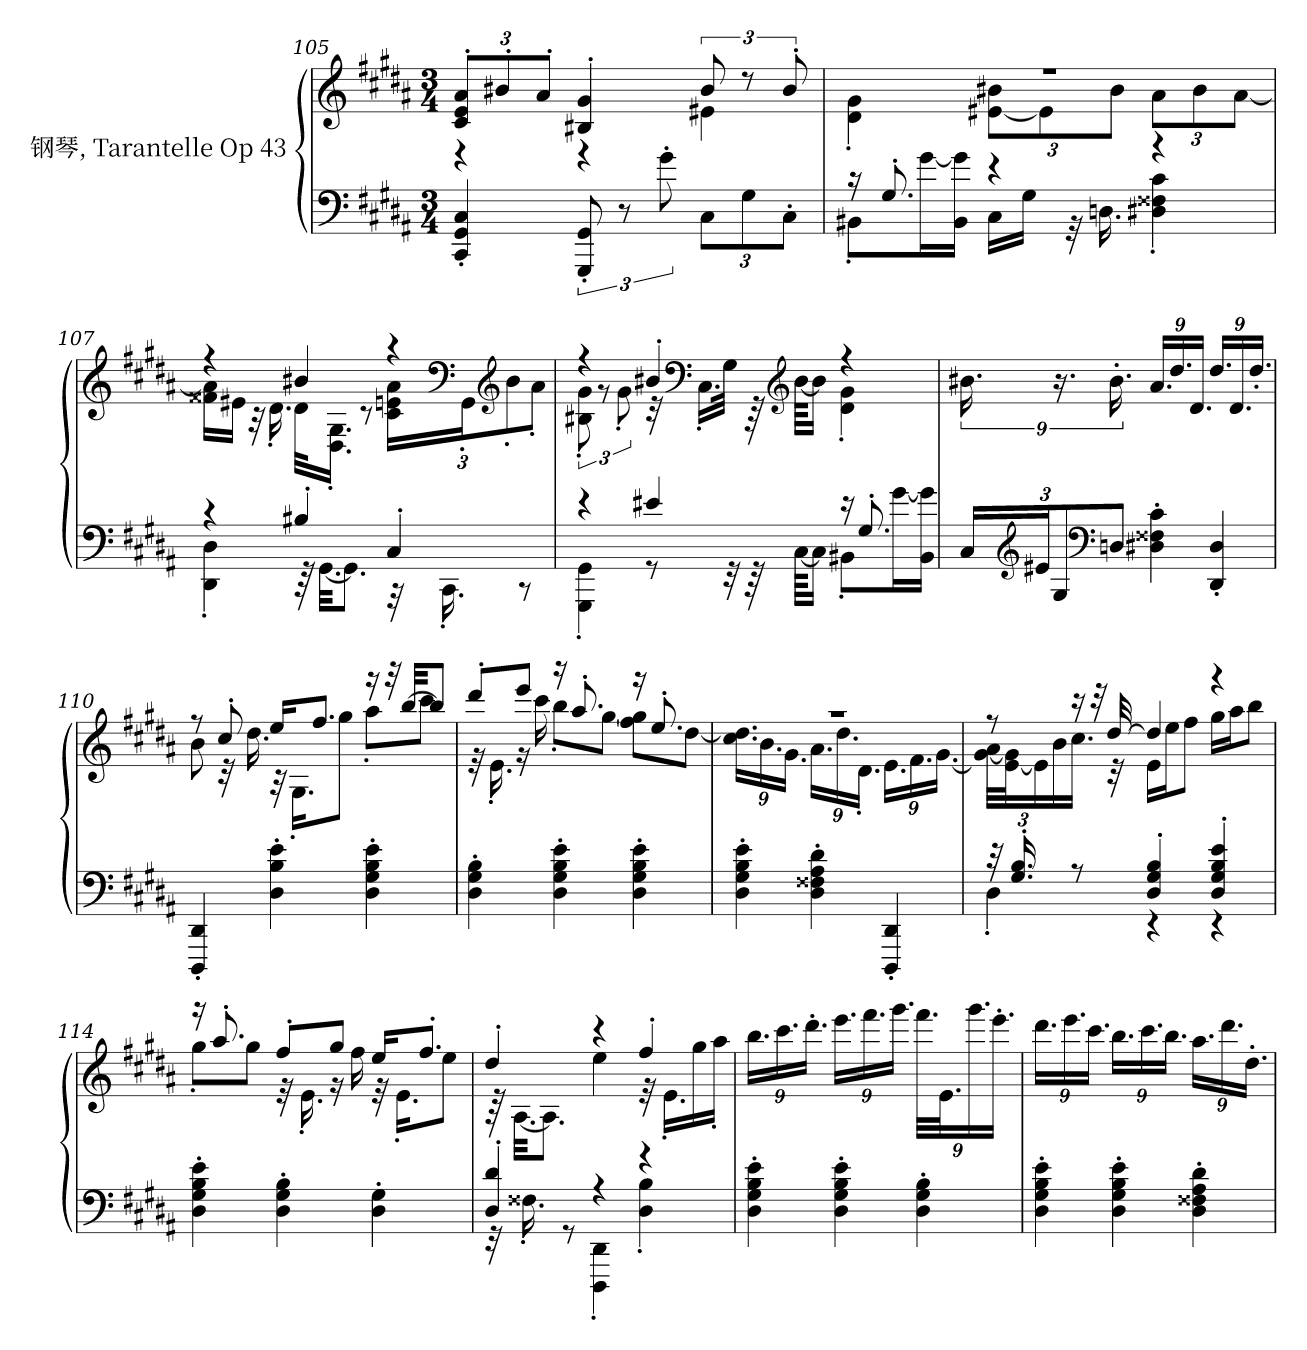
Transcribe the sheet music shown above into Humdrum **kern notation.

**kern	**kern
*part1	*part1
*staff2	*staff1
*I"钢琴, Tarantelle Op 43	*
*clefF4	*clefG2
*k[f#c#g#d#a#]	*k[f#c#g#d#a#]
*M3/4	*M3/4
*	*Xbrackettup
=105	=105
*	*^
4CC#/' 4GG#/' 4C#/'	12c#/' 12e/' 12a#/'L	4r
.	12b#X'/	.
.	12a#'/J	.
12GGG#/' 12GG#/'	4B#X/' 4g#/'	4r
12r	.	.
12g#'\	.	.
*Xbrackettup	*brackettup	*
12C#\L	12b#/	4e#X\
12G#\	12r	.
12C#'\J	12b#'/	.
!!LO:LB:g=z	!!
=106	=106	=106
*^	*	*
16r	8BB#X'\L	2.r	4d#\' 4g#\'
8.G#'/	.	.	.
.	[16g#\L	.	.
.	16BB#\ 16g#\]JJ	.	.
*	*	*	*Xbrackettup
4r	16C#\LL	.	[12e#X\ 12b#X\L
.	16G#\JJ	.	.
.	.	.	12e#\]
.	32r	.	.
.	16.Dn\	.	.
.	.	.	12b#\J
4r	4D#X\' 4F##X\' 4c#\'	.	12a#\L
.	.	.	12b#\
.	.	.	[12a#\J
=107	=107	=107	=107
4r	4DD#\' 4D#\'	4r	16f##X\ 16a#\]LL
.	.	.	16e#X\JJ
.	.	.	32r
.	.	.	16.d#'\
4B#X'/	64r	4b#X/	32d#\KLL
.	[32.GG#\KKL	.	.
.	.	.	16.D#\' 16.G#\'JJ
.	8.GG#\J]	.	.
.	.	.	8r
4C#'/	32r	4r	24c#\ 24en\ 24a#\LL
.	16.CC#'\	.	.
*	*	*clefF4	*
.	.	.	24GG#'\J
*	*	*clefG2	*
.	.	.	12b#'\
.	8r	.	.
.	.	.	12a#'\J
!!LO:LB:g=z	!!
=108	=108	=108	=108
*	*	*	*brackettup
4r	4GGG#\' 4GG#\'	4r	12B#X\' 12g#\'
.	.	.	12r
.	.	.	12g#'\
4e#X/	8r	4b#X'/	32r
*	*	*clefF4	*
.	.	.	16.C#'\LL
.	32r	.	32G#\JJk
.	64r	.	64r
*	*	*clefG2	*
.	[64C#\KKLL	.	[64b#\KKLL
.	16C#\JJ]	.	16b#\JJ]
16r	8BB#X'\L	4r	4d#\' 4g#\'
8.G#'/	.	.	.
.	[16g#\L	.	.
.	16BB#\ 16g#\]JJ	.	.
*v	*v	*	*
*	*v	*v
=109	=109
24C#/LL	18.b#X\
*clefG2	*
24e#X/J	.
12G#/	18.r
*clefF4	*
12Dn/J	18.b#'\
4D#X\' 4F##X\' 4c#\'	18.a#/LL
.	18.dd#/
.	18.d#/JJ
4DD#/' 4D#/'	18.dd#/LL
.	18.d#/
.	18.dd#'/JJ
!!LO:PB:g=z
=110	=110
*	*^
4DDD#/' 4DD#/'	8r	8b\
.	8cc#'/	32r
.	.	16.dd#\
4D#\' 4B\' 4e\'	16ee/KL	32r
.	.	16.G#'\KL
.	8.ff#/J	.
.	.	8gg#\J
4D#\' 4G#\' 4B\' 4e\'	16r	8aa#'\L
.	32r	.
.	[32bb/KKL	.
.	8bb/J]	8ccc#\J
=111	=111	=111
4D#\' 4G#\' 4B\'	8ddd#'/L	32r
.	.	16.e'\
.	8eee/J	16r
.	.	16ccc#\
4D#\' 4G#\' 4B\' 4e\'	16r	8bb'\L
.	8.aa#'/	.
.	.	[8gg#\J
4D#\' 4G#\' 4B\' 4e\'	16r	8ff#\ 8gg#\]L
.	8.ee'/	.
.	.	[8dd#\J
=112	=112	=112
*	*	*Xbrackettup
4D#\' 4G#\' 4B\' 4e\'	2.r	18.cc#\ 18.dd#\]LL
.	.	18.b\
.	.	18.g#\JJ
4D#\' 4F##X\' 4A#\' 4d#\'	.	18.a#\LL
.	.	18.dd#\
.	.	18.d#'\JJ
4DDD#/' 4DD#/'	.	18.e\LL
.	.	18.f#\
.	.	[18.g#\JJ
!!LO:LB:g=z	!!
=113	=113	=113
*^	*	*
32r	4D#'\	8r	48g#\_ 48a#\LLL
.	.	.	[48e\ 48g#\]J
16.G#/' 16.B/'	.	.	.
.	.	.	24e\]
.	.	.	24b\
8r	.	16r	16.cc#\JJ
.	.	32r	.
.	.	[32dd#/	32r
4D#/' 4G#/' 4B/'	4r	4dd#/]	16e\LL
.	.	.	16ee\J
.	.	.	8ff#\J
4D#/' 4G#/' 4B/' 4e/'	4r	4r	16gg#\LL
.	.	.	16aa#\J
.	.	.	8bb\J
*v	*v	*	*
=114	=114	=114
4D#\' 4G#\' 4B\' 4e\'	16r	8gg#'\L
.	8.aa#'/	.
.	.	8gg#\J
4D#\' 4G#\' 4B\'	8ff#'/L	32r
.	.	16.e'\
.	8gg#/J	16r
.	.	16ff#\
4D#\' 4G#\'	16ee/KL	32r
.	.	16.e'\KL
.	8.ff#'/J	.
.	.	8ee\J
=115	=115	=115
*^	*	*
4D#/' 4d#/'	32r	4dd#'/	64r
.	.	.	[32.A#\KKL
.	16.F##X'\	.	.
.	.	.	8.A#\J]
.	8r	.	.
4r	4DDD#\' 4DD#\'	4r	4ee\
4r	4D#\' 4B\'	4ff#'/	32r
.	.	.	16.e'\LL
.	.	.	16gg#\
.	.	.	16aa#'\JJ
*v	*v	*	*
*	*v	*v
!!LO:LB:g=z
=116	=116
4D#\' 4G#\' 4B\' 4e\'	18.bb\LL
.	18.ccc#\
.	18.ddd#'\JJ
4D#\' 4G#\' 4B\' 4e\'	18.eee\LL
.	18.fff#\
.	18.ggg#\JJ
4D#\' 4G#\' 4B\'	36.fff#\LLL
.	36.e\J
.	18.ggg#\
.	18.eee'\JJ
=117	=117
4D#\' 4G#\' 4B\' 4e\'	18.ddd#\LL
.	18.eee\
.	18.ccc#\JJ
4D#\' 4G#\' 4B\' 4e\'	18.bb\LL
.	18.ccc#\
.	18.bb\JJ
4D#\' 4F##X\' 4A#\' 4d#\'	18.aa#\LL
.	18.ddd#\
.	18.dd#'\JJ
=	=
*-	*-
